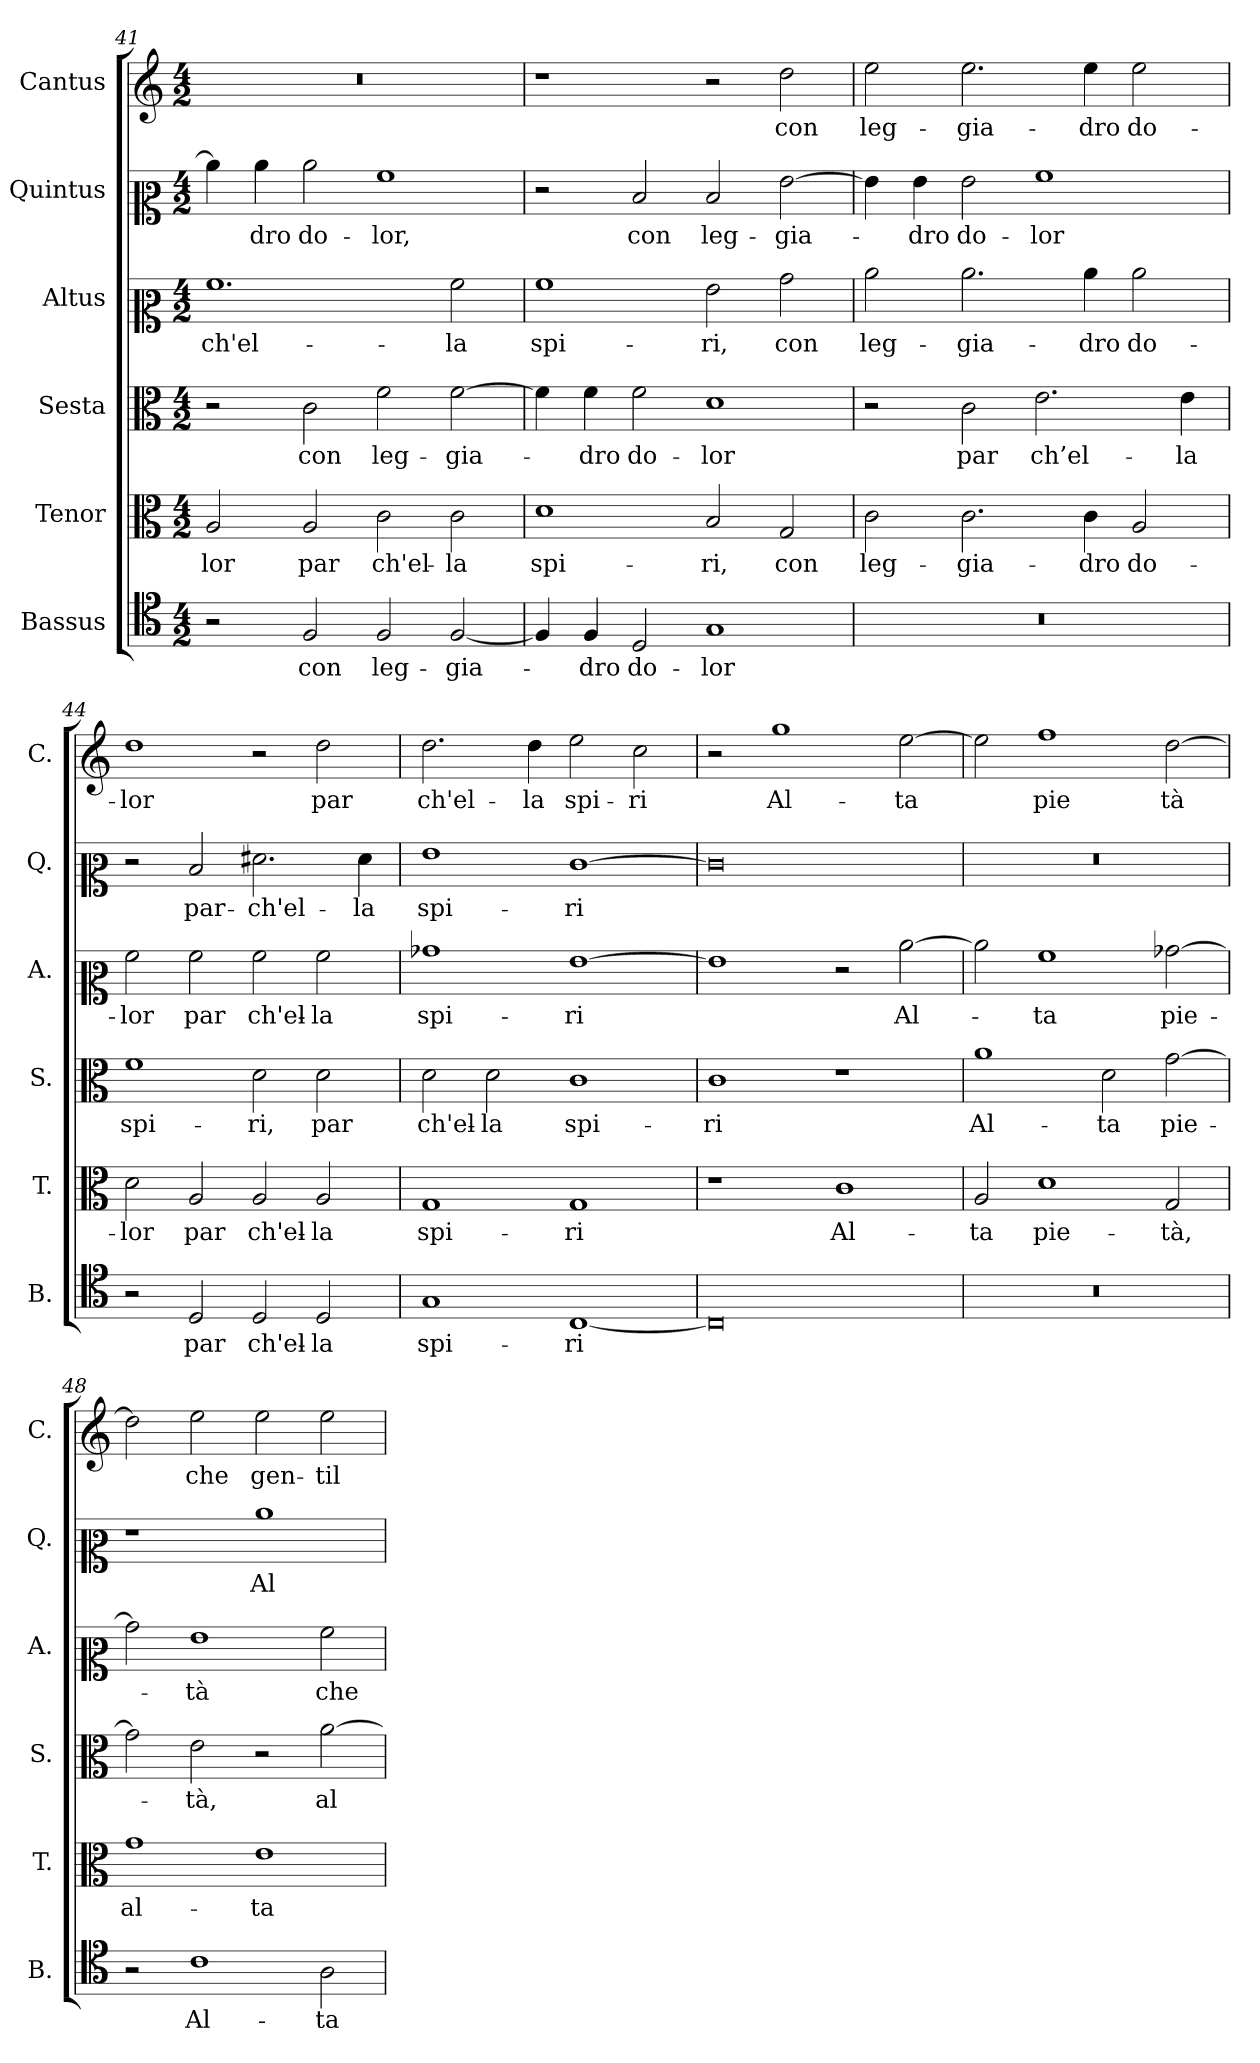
**kern	**text	**kern	**text	**kern	**text	**kern	**text	**kern	**text	**kern	**text
*part6	*part6	*part5	*part5	*part4	*part4	*part3	*part3	*part2	*part2	*part1	*part1
*staff6	*staff6	*staff5	*staff5	*staff4	*staff4	*staff3	*staff3	*staff2	*staff2	*staff1	*staff1
*I"Bassus	*	*I"Tenor	*	*I"Sesta	*	*I"Altus	*	*I"Quintus	*	*I"Cantus	*
*I'B.	*	*I'T.	*	*I'S.	*	*I'A.	*	*I'Q.	*	*I'C.	*
*clefC4	*	*clefC3	*	*clefC3	*	*clefC2	*	*clefC2	*	*clefG2	*
*k[]	*	*k[]	*	*k[]	*	*k[]	*	*k[]	*	*k[]	*
*M4/2	*	*M4/2	*	*M4/2	*	*M4/2	*	*M4/2	*	*M4/2	*
=41	=41	=41	=41	=41	=41	=41	=41	=41	=41	=41	=41
2r	.	2A/	-lor	2r	.	1.a	ch'el-	4cc\]	.	0r	.
.	.	.	.	.	.	.	.	4cc\	-dro	.	.
2F/	con	2A/	par	2c\	con	.	.	2cc\	do-	.	.
2F/	leg-	2c\	ch'el-	2f\	leg-	.	.	1a	-lor,	.	.
[2F/	-gia-	2c\	-la	[2f\	-gia-	2a\	-la	.	.	.	.
=42	=42	=42	=42	=42	=42	=42	=42	=42	=42	=42	=42
4F/]	.	1d	spi-	4f\]	.	1a	spi-	2r	.	1r	.
4F/	-dro	.	.	4f\	-dro	.	.	.	.	.	.
2D/	do-	.	.	2f\	do-	.	.	2d/	con	.	.
1G	-lor	2B/	-ri,	1d	-lor	2g\	-ri,	2d/	leg-	2r	.
.	.	2G/	con	.	.	2b\	con	[2g\	-gia-	2dd\	con
=43	=43	=43	=43	=43	=43	=43	=43	=43	=43	=43	=43
0r	.	2c\	leg-	2r	.	2cc\	leg-	4g\]	.	2ee\	leg-
.	.	.	.	.	.	.	.	4g\	dro	.	.
.	.	2.c\	-gia-	2c\	par	2.cc\	-gia-	2g\	do-	2.ee\	-gia-
.	.	.	.	2.e\	ch’el-	.	.	1a	-lor	.	.
.	.	4c\	-dro	.	.	4cc\	-dro	.	.	4ee\	-dro
.	.	2A/	do-	.	.	2cc\	do-	.	.	2ee\	do-
.	.	.	.	4e\	-la	.	.	.	.	.	.
!!LO:PB:g=z
=44	=44	=44	=44	=44	=44	=44	=44	=44	=44	=44	=44
2r	.	2d\	-lor	1f	spi-	2a\	-lor	2r	.	1dd	-lor
2D/	par	2A/	par	.	.	2a\	par	2d/	par-	.	.
2D/	ch'el-	2A/	ch'el-	2d\	-ri,	2a\	ch'el-	2.f#X\	-ch'el-	2r	.
2D/	-la	2A/	-la	2d\	par	2a\	-la	.	.	2dd\	par
.	.	.	.	.	.	.	.	4f#\	-la	.	.
=45	=45	=45	=45	=45	=45	=45	=45	=45	=45	=45	=45
1G	spi-	1G	spi-	2d\	ch'el-	1b-X	spi-	1g	spi-	2.dd\	ch'el-
.	.	.	.	2d\	-la	.	.	.	.	.	.
.	.	.	.	.	.	.	.	.	.	4dd\	-la
[1C	ri	1G	-ri	1c	spi-	[1g	-ri	[1e	-ri	2ee\	spi-
.	.	.	.	.	.	.	.	.	.	2cc\	-ri
=46	=46	=46	=46	=46	=46	=46	=46	=46	=46	=46	=46
0C]	.	1r	.	1c	-ri	1g]	.	0e]	.	2r	.
.	.	.	.	.	.	.	.	.	.	1gg	Al-
.	.	1c	Al-	1r	.	2r	.	.	.	.	.
.	.	.	.	.	.	[2cc\	Al-	.	.	[2ee\	-ta­
=47	=47	=47	=47	=47	=47	=47	=47	=47	=47	=47	=47
0r	.	2A/	-ta	1a	Al-	2cc\]	.	0r	.	2ee\]	.
.	.	1d	pie-	.	.	1a	-ta	.	.	1ff	pie
.	.	.	.	2d\	-ta	.	.	.	.	.	.
.	.	2G/	-tà,	[2g\	pie-	[2b-X\	pie-	.	.	[2dd\	tà
=48	=48	=48	=48	=48	=48	=48	=48	=48	=48	=48	=48
2r	.	1g	al-	2g\]	.	2b-\]	.	1r	.	2dd\]	.
1c	Al-	.	.	2e\	-tà,	1g	-tà	.	.	2ee\	che
.	.	1e	-ta	2r	.	.	.	1cc	Al-	2ee\	gen-
2A\	-ta	.	.	[2a\	al-	2a\	che	.	.	2ee\	-til
=	=	=	=	=	=	=	=	=	=	=	=
*-	*-	*-	*-	*-	*-	*-	*-	*-	*-	*-	*-
